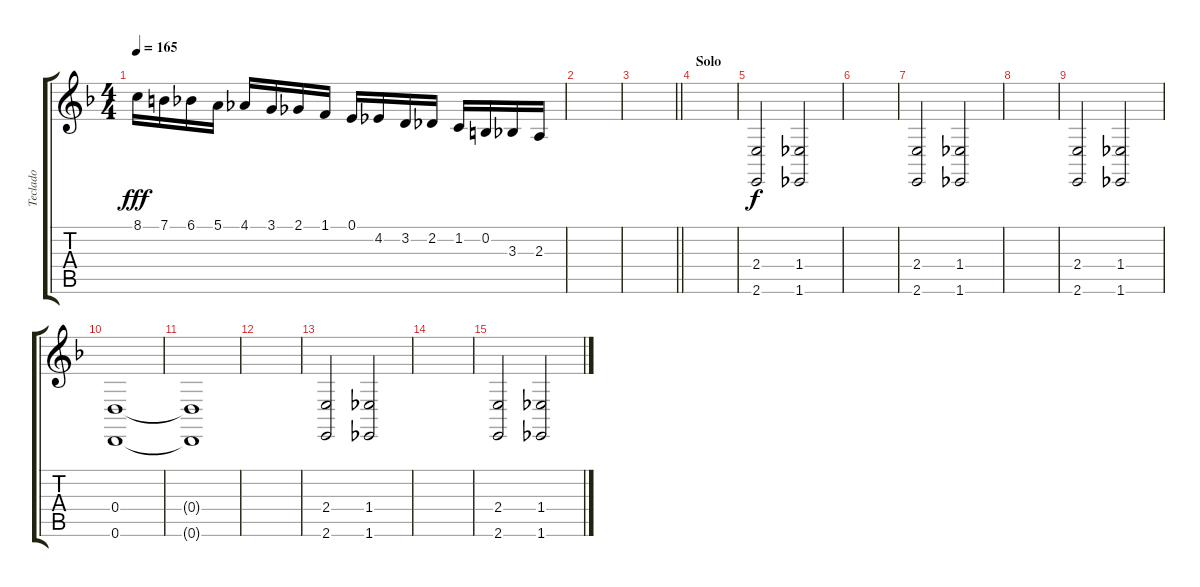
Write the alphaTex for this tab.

\track ("Teclado" "Teclado") {instrument stringensemble1}
\staff {score tabs}
\tuning (E4 B3 G3 D3 A2 D2) {hide}
\ts (4 4)
\tempo 165
\clef g2
\ks f
8.1.16{dy fff} 7.1.16 6.1.16 5.1.16 4.1.16 3.1.16 2.1.16 1.1.16 0.1.16 4.2.16 3.2.16 2.2.16 1.2.16 0.2.16 3.3.16 2.3.16 |
|
\barLineRight lightlight
|
\section ("" "Solo")
|
(2.4 2.6).2{dy f} (1.4 1.6).2 |
|
(2.4 2.6).2 (1.4 1.6).2 |
|
(2.4 2.6).2 (1.4 1.6).2 |
(0.4 0.6).1 |
(0.4{t} 0.6{t}).1 |
|
(2.4 2.6).2 (1.4 1.6).2 |
|
(2.4 2.6).2 (1.4 1.6).2
